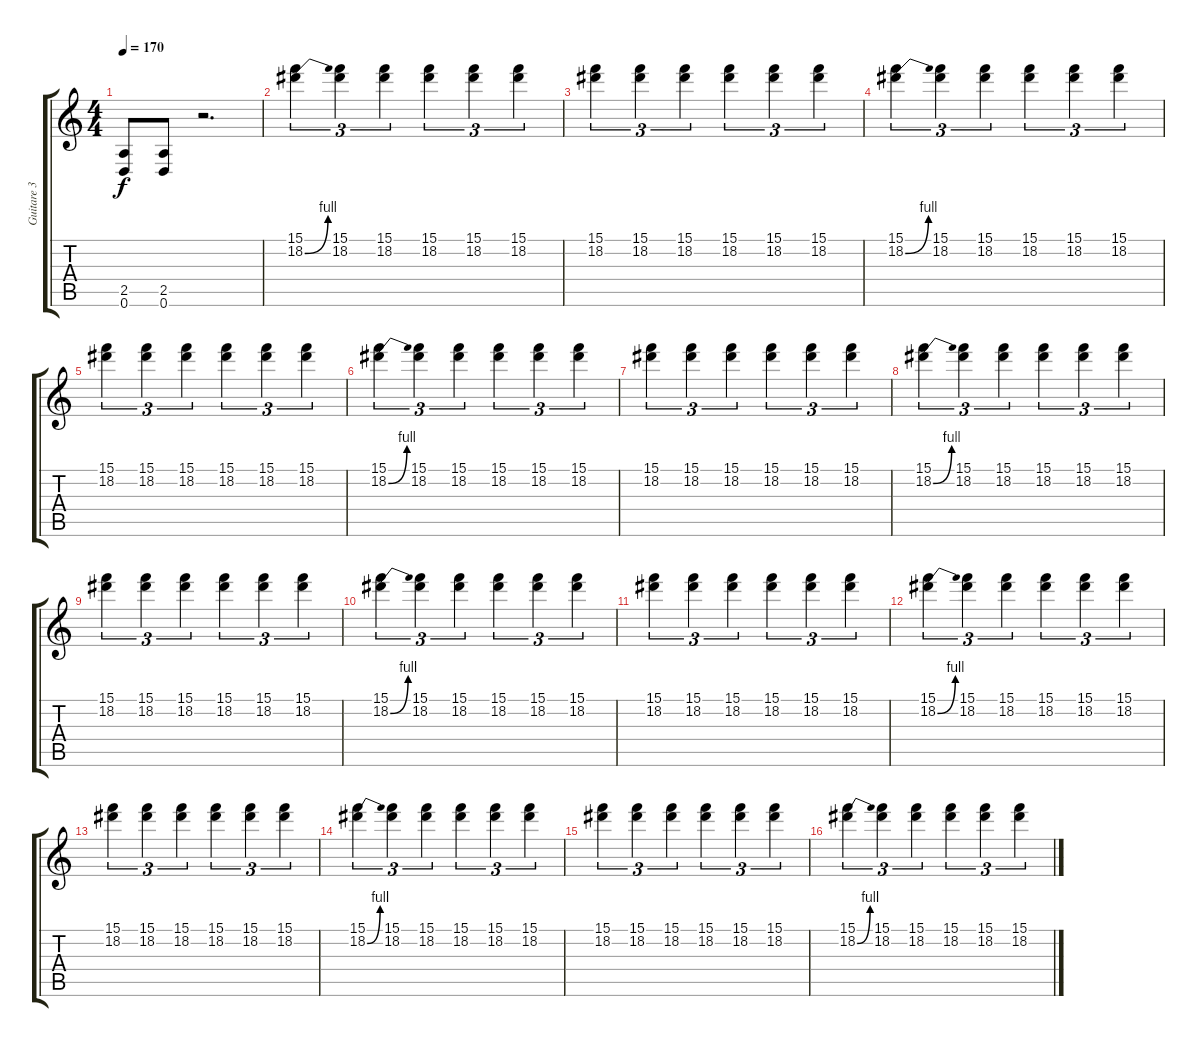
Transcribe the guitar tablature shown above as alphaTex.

\track ("Guitare 3" "Guitare 3") {instrument overdrivenguitar}
\staff {score tabs}
\tuning (D4 A3 F3 C3 G2 D2) {hide}
\ts (4 4)
\tempo 170
\clef g2
\ks c
(2.5 0.6).8{dy f} (2.5 0.6).8 r.2{d volume 5} |
(15.1 18.2{be (bend 0 0 60 4)}).4{tu (3 2) volume 11 balance 14} (15.1 18.2).4{tu (3 2)} (15.1 18.2).4{tu (3 2)} (15.1 18.2).4{tu (3 2)} (15.1 18.2).4{tu (3 2)} (15.1 18.2).4{tu (3 2)} |
(15.1 18.2).4{tu (3 2) balance 2} (15.1 18.2).4{tu (3 2)} (15.1 18.2).4{tu (3 2)} (15.1 18.2).4{tu (3 2)} (15.1 18.2).4{tu (3 2)} (15.1 18.2).4{tu (3 2)} |
(15.1 18.2{be (bend 0 0 60 4)}).4{tu (3 2) balance 14} (15.1 18.2).4{tu (3 2)} (15.1 18.2).4{tu (3 2)} (15.1 18.2).4{tu (3 2)} (15.1 18.2).4{tu (3 2)} (15.1 18.2).4{tu (3 2)} |
(15.1 18.2).4{tu (3 2) balance 2} (15.1 18.2).4{tu (3 2)} (15.1 18.2).4{tu (3 2)} (15.1 18.2).4{tu (3 2)} (15.1 18.2).4{tu (3 2)} (15.1 18.2).4{tu (3 2)} |
(15.1 18.2{be (bend 0 0 60 4)}).4{tu (3 2) balance 14} (15.1 18.2).4{tu (3 2)} (15.1 18.2).4{tu (3 2)} (15.1 18.2).4{tu (3 2)} (15.1 18.2).4{tu (3 2)} (15.1 18.2).4{tu (3 2)} |
(15.1 18.2).4{tu (3 2) balance 2} (15.1 18.2).4{tu (3 2)} (15.1 18.2).4{tu (3 2)} (15.1 18.2).4{tu (3 2)} (15.1 18.2).4{tu (3 2)} (15.1 18.2).4{tu (3 2)} |
(15.1 18.2{be (bend 0 0 60 4)}).4{tu (3 2) balance 14} (15.1 18.2).4{tu (3 2)} (15.1 18.2).4{tu (3 2)} (15.1 18.2).4{tu (3 2)} (15.1 18.2).4{tu (3 2)} (15.1 18.2).4{tu (3 2)} |
(15.1 18.2).4{tu (3 2) balance 2} (15.1 18.2).4{tu (3 2)} (15.1 18.2).4{tu (3 2)} (15.1 18.2).4{tu (3 2)} (15.1 18.2).4{tu (3 2)} (15.1 18.2).4{tu (3 2)} |
(15.1 18.2{be (bend 0 0 60 4)}).4{tu (3 2) balance 14} (15.1 18.2).4{tu (3 2)} (15.1 18.2).4{tu (3 2)} (15.1 18.2).4{tu (3 2)} (15.1 18.2).4{tu (3 2)} (15.1 18.2).4{tu (3 2)} |
(15.1 18.2).4{tu (3 2) balance 2} (15.1 18.2).4{tu (3 2)} (15.1 18.2).4{tu (3 2)} (15.1 18.2).4{tu (3 2)} (15.1 18.2).4{tu (3 2)} (15.1 18.2).4{tu (3 2)} |
(15.1 18.2{be (bend 0 0 60 4)}).4{tu (3 2) balance 14} (15.1 18.2).4{tu (3 2)} (15.1 18.2).4{tu (3 2)} (15.1 18.2).4{tu (3 2)} (15.1 18.2).4{tu (3 2)} (15.1 18.2).4{tu (3 2)} |
(15.1 18.2).4{tu (3 2) balance 2} (15.1 18.2).4{tu (3 2)} (15.1 18.2).4{tu (3 2)} (15.1 18.2).4{tu (3 2)} (15.1 18.2).4{tu (3 2)} (15.1 18.2).4{tu (3 2)} |
(15.1 18.2{be (bend 0 0 60 4)}).4{tu (3 2) balance 14} (15.1 18.2).4{tu (3 2)} (15.1 18.2).4{tu (3 2)} (15.1 18.2).4{tu (3 2)} (15.1 18.2).4{tu (3 2)} (15.1 18.2).4{tu (3 2)} |
(15.1 18.2).4{tu (3 2) balance 2} (15.1 18.2).4{tu (3 2)} (15.1 18.2).4{tu (3 2)} (15.1 18.2).4{tu (3 2)} (15.1 18.2).4{tu (3 2)} (15.1 18.2).4{tu (3 2)} |
(15.1 18.2{be (bend 0 0 60 4)}).4{tu (3 2) balance 14} (15.1 18.2).4{tu (3 2)} (15.1 18.2).4{tu (3 2)} (15.1 18.2).4{tu (3 2)} (15.1 18.2).4{tu (3 2)} (15.1 18.2).4{tu (3 2)}
